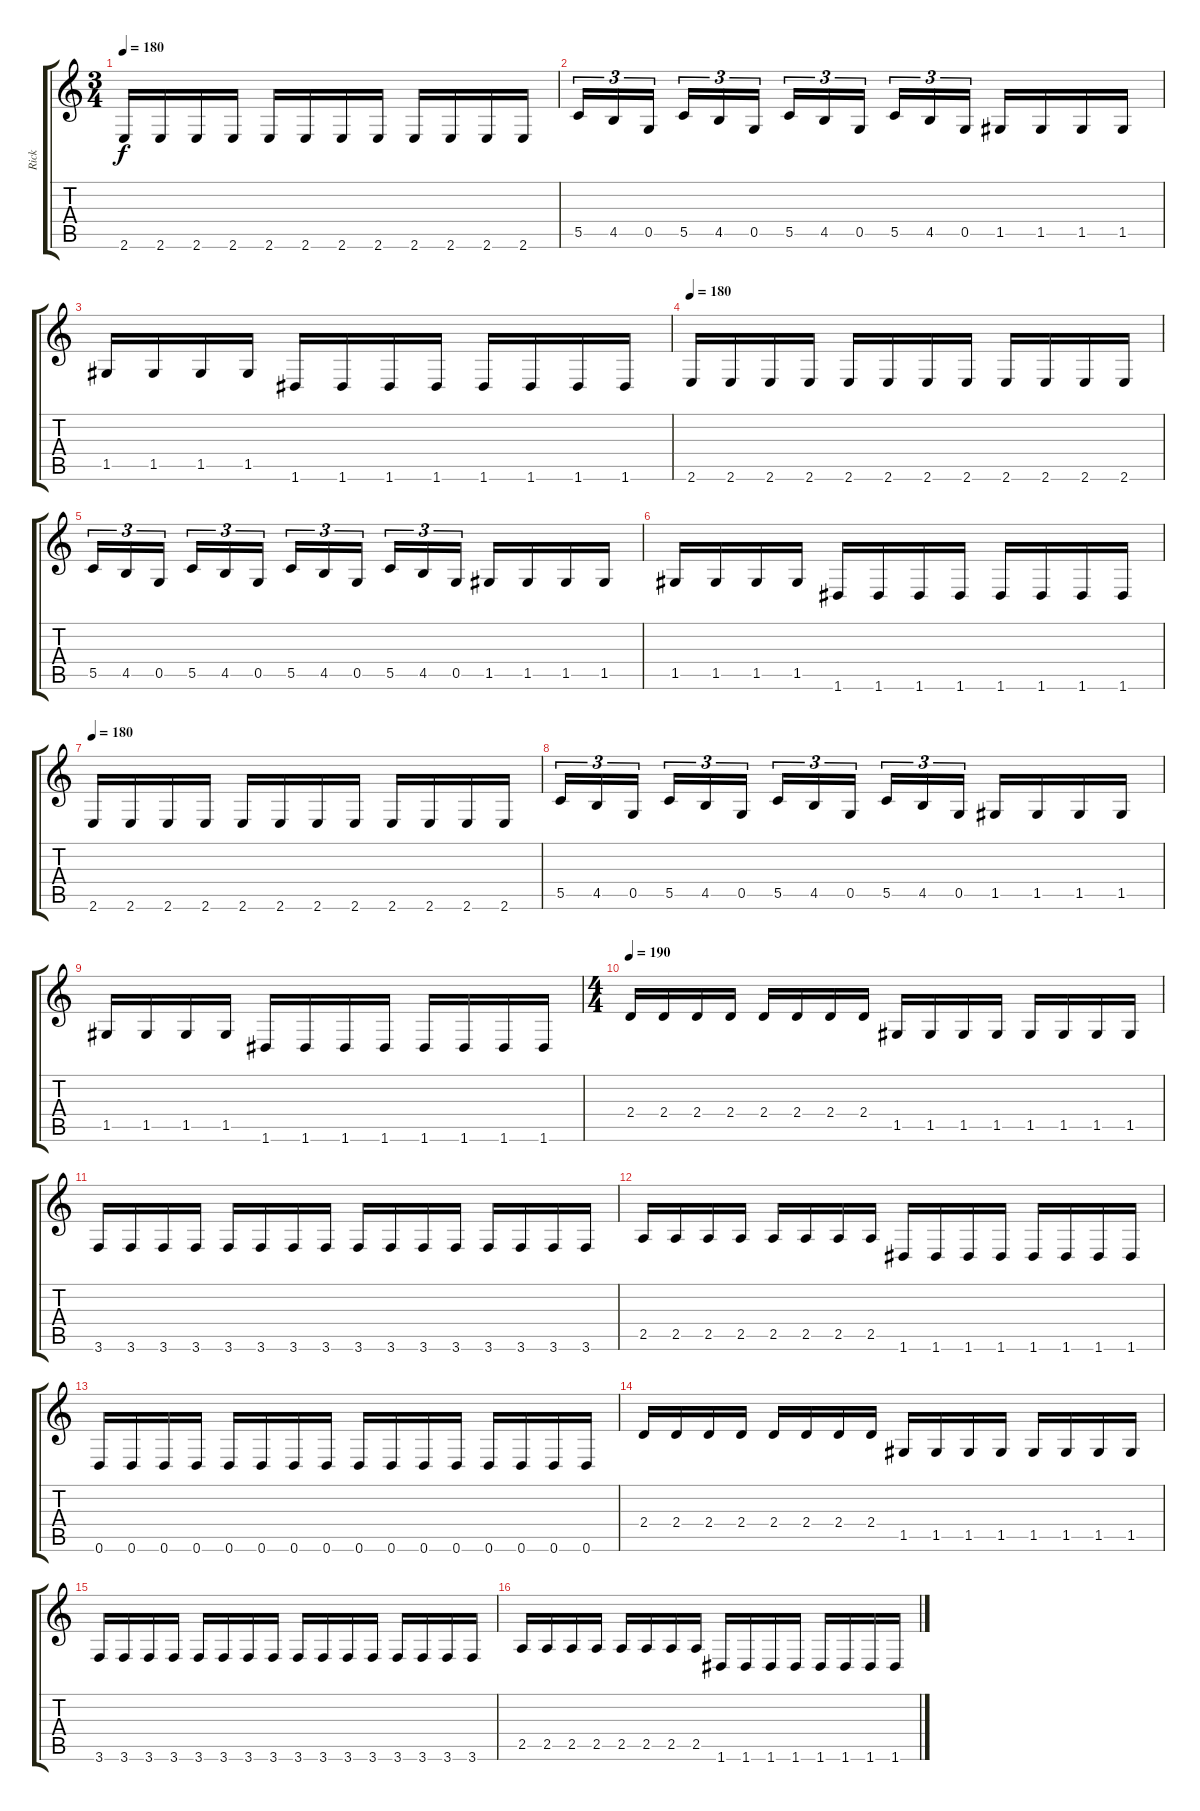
\track ("Rick" "Rick") {instrument distortionguitar}
\staff {score tabs}
\tuning (D4 A3 F3 C3 G2 D2) {hide}
\ts (3 4)
\tempo 190
\tempo 180
\clef g2
\ks c
2.6.16{dy f} 2.6.16 2.6.16 2.6.16 2.6.16 2.6.16 2.6.16 2.6.16 2.6.16 2.6.16 2.6.16 2.6.16 |
5.5.16{tu (3 2)} 4.5.16{tu (3 2)} 0.5.16{tu (3 2)} 5.5.16{tu (3 2)} 4.5.16{tu (3 2)} 0.5.16{tu (3 2)} 5.5.16{tu (3 2)} 4.5.16{tu (3 2)} 0.5.16{tu (3 2)} 5.5.16{tu (3 2)} 4.5.16{tu (3 2)} 0.5.16{tu (3 2)} 1.5.16 1.5.16 1.5.16 1.5.16 |
1.5.16 1.5.16 1.5.16 1.5.16 1.6.16 1.6.16 1.6.16 1.6.16 1.6.16 1.6.16 1.6.16 1.6.16 |
\tempo 190
\tempo 180
2.6.16 2.6.16 2.6.16 2.6.16 2.6.16 2.6.16 2.6.16 2.6.16 2.6.16 2.6.16 2.6.16 2.6.16 |
5.5.16{tu (3 2)} 4.5.16{tu (3 2)} 0.5.16{tu (3 2)} 5.5.16{tu (3 2)} 4.5.16{tu (3 2)} 0.5.16{tu (3 2)} 5.5.16{tu (3 2)} 4.5.16{tu (3 2)} 0.5.16{tu (3 2)} 5.5.16{tu (3 2)} 4.5.16{tu (3 2)} 0.5.16{tu (3 2)} 1.5.16 1.5.16 1.5.16 1.5.16 |
1.5.16 1.5.16 1.5.16 1.5.16 1.6.16 1.6.16 1.6.16 1.6.16 1.6.16 1.6.16 1.6.16 1.6.16 |
\tempo 190
\tempo 180
2.6.16 2.6.16 2.6.16 2.6.16 2.6.16 2.6.16 2.6.16 2.6.16 2.6.16 2.6.16 2.6.16 2.6.16 |
5.5.16{tu (3 2)} 4.5.16{tu (3 2)} 0.5.16{tu (3 2)} 5.5.16{tu (3 2)} 4.5.16{tu (3 2)} 0.5.16{tu (3 2)} 5.5.16{tu (3 2)} 4.5.16{tu (3 2)} 0.5.16{tu (3 2)} 5.5.16{tu (3 2)} 4.5.16{tu (3 2)} 0.5.16{tu (3 2)} 1.5.16 1.5.16 1.5.16 1.5.16 |
1.5.16 1.5.16 1.5.16 1.5.16 1.6.16 1.6.16 1.6.16 1.6.16 1.6.16 1.6.16 1.6.16 1.6.16 |
\ts (4 4)
\tempo 190
2.4.16 2.4.16 2.4.16 2.4.16 2.4.16 2.4.16 2.4.16 2.4.16 1.5.16 1.5.16 1.5.16 1.5.16 1.5.16 1.5.16 1.5.16 1.5.16 |
3.6.16 3.6.16 3.6.16 3.6.16 3.6.16 3.6.16 3.6.16 3.6.16 3.6.16 3.6.16 3.6.16 3.6.16 3.6.16 3.6.16 3.6.16 3.6.16 |
2.5.16 2.5.16 2.5.16 2.5.16 2.5.16 2.5.16 2.5.16 2.5.16 1.6.16 1.6.16 1.6.16 1.6.16 1.6.16 1.6.16 1.6.16 1.6.16 |
0.6.16 0.6.16 0.6.16 0.6.16 0.6.16 0.6.16 0.6.16 0.6.16 0.6.16 0.6.16 0.6.16 0.6.16 0.6.16 0.6.16 0.6.16 0.6.16 |
2.4.16 2.4.16 2.4.16 2.4.16 2.4.16 2.4.16 2.4.16 2.4.16 1.5.16 1.5.16 1.5.16 1.5.16 1.5.16 1.5.16 1.5.16 1.5.16 |
3.6.16 3.6.16 3.6.16 3.6.16 3.6.16 3.6.16 3.6.16 3.6.16 3.6.16 3.6.16 3.6.16 3.6.16 3.6.16 3.6.16 3.6.16 3.6.16 |
2.5.16 2.5.16 2.5.16 2.5.16 2.5.16 2.5.16 2.5.16 2.5.16 1.6.16 1.6.16 1.6.16 1.6.16 1.6.16 1.6.16 1.6.16 1.6.16
